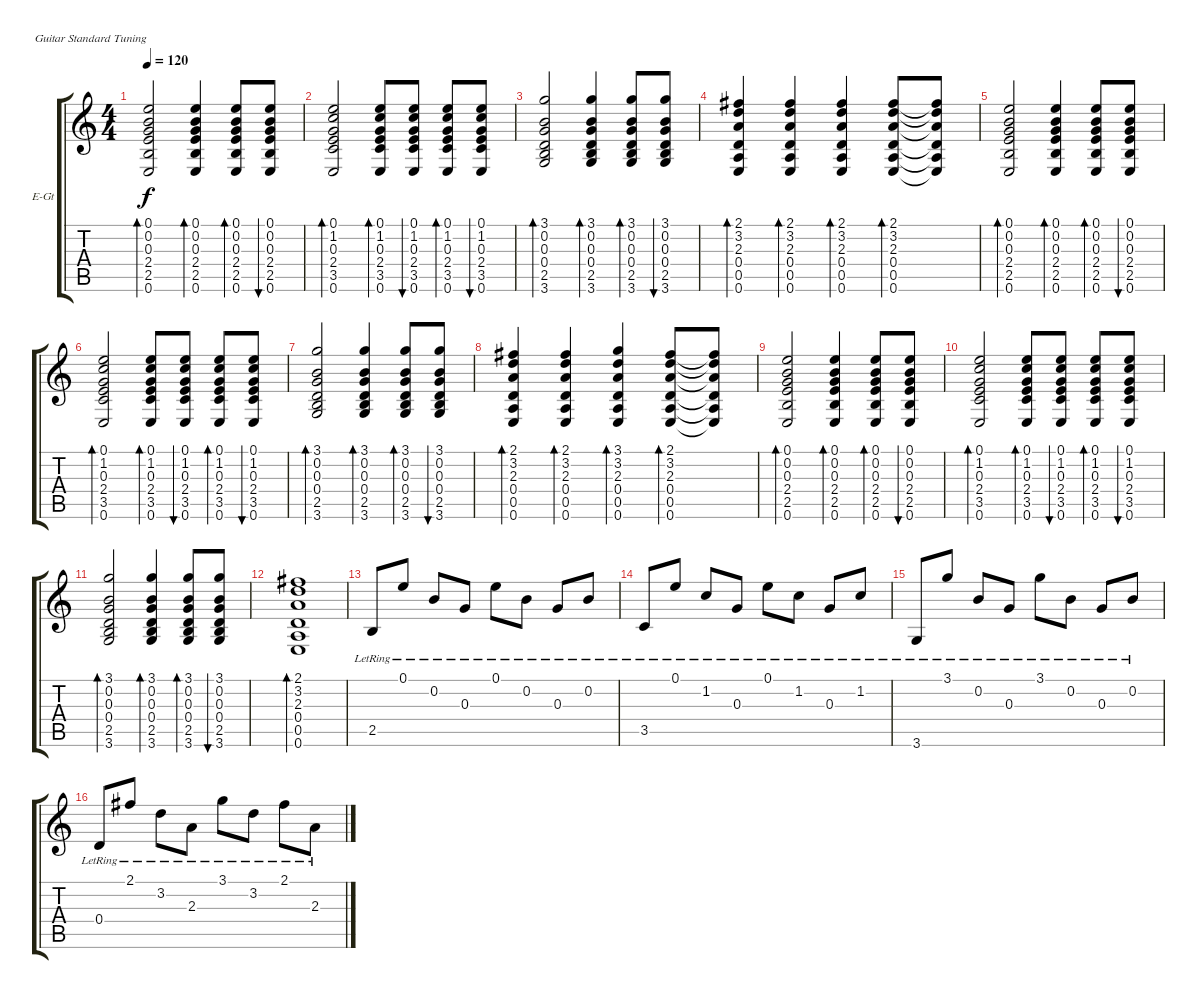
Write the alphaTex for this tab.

\defaultSystemsLayout 4
\bracketExtendMode groupsimilarinstruments
\firstSystemTrackNameOrientation horizontal
\otherSystemsTrackNameOrientation horizontal
\track ("Electric Guitar" "E-Gt") {instrument electricguitarclean}
\staff {score tabs}
\tuning (E4 B3 G3 D3 A2 E2)
\ts (4 4)
\tempo 120
\clef g2
\ks c
(0.1 0.2 0.3 2.4 2.5 0.6).2{bd 30 dy f} (0.1 0.2 0.3 2.4 2.5 0.6).4{bd 30} (0.1 0.2 0.3 2.4 2.5 0.6).8{bd 30} (0.1 0.2 0.3 2.4 2.5 0.6).8{bu 30} |
(0.1 1.2 0.3 2.4 3.5 0.6).2{bd 30} (0.1 1.2 0.3 2.4 3.5 0.6).8{bd 30} (0.1 1.2 0.3 2.4 3.5 0.6).8{bu 30} (0.1 1.2 0.3 2.4 3.5 0.6).8{bd 30} (0.1 1.2 0.3 2.4 3.5 0.6).8{bu 30} |
(3.1 0.2 0.3 0.4 2.5 3.6).2{bd 30} (3.1 0.2 0.3 0.4 2.5 3.6).4{bd 30} (3.1 0.2 0.3 0.4 2.5 3.6).8{bd 30} (3.1 0.2 0.3 0.4 2.5 3.6).8{bu 30} |
(2.1 3.2 2.3 0.4 0.5 0.6).4{bd 30} (2.1 3.2 2.3 0.4 0.5 0.6).4{bd 30} (2.1 3.2 2.3 0.4 0.5 0.6).4{bd 30} (2.1 3.2 2.3 0.4 0.5 0.6).8{bd 30} (2.1{t} 3.2{t} 2.3{t} 0.4{t} 0.5{t} 0.6{t}).8 |
(0.1 0.2 0.3 2.4 2.5 0.6).2{bd 30} (0.1 0.2 0.3 2.4 2.5 0.6).4{bd 30} (0.1 0.2 0.3 2.4 2.5 0.6).8{bd 30} (0.1 0.2 0.3 2.4 2.5 0.6).8{bu 30} |
(0.1 1.2 0.3 2.4 3.5 0.6).2{bd 30} (0.1 1.2 0.3 2.4 3.5 0.6).8{bd 30} (0.1 1.2 0.3 2.4 3.5 0.6).8{bu 30} (0.1 1.2 0.3 2.4 3.5 0.6).8{bd 30} (0.1 1.2 0.3 2.4 3.5 0.6).8{bu 30} |
(3.1 0.2 0.3 0.4 2.5 3.6).2{bd 30} (3.1 0.2 0.3 0.4 2.5 3.6).4{bd 30} (3.1 0.2 0.3 0.4 2.5 3.6).8{bd 30} (3.1 0.2 0.3 0.4 2.5 3.6).8{bu 30} |
(2.1 3.2 2.3 0.4 0.5 0.6).4{bd 30} (2.1 3.2 2.3 0.4 0.5 0.6).4{bd 30} (3.1 3.2 2.3 0.4 0.5 0.6).4{bd 30} (2.1 3.2 2.3 0.4 0.5 0.6).8{bd 30} (2.1{t} 3.2{t} 2.3{t} 0.4{t} 0.5{t} 0.6{t}).8 |
(0.1 0.2 0.3 2.4 2.5 0.6).2{bd 30} (0.1 0.2 0.3 2.4 2.5 0.6).4{bd 30} (0.1 0.2 0.3 2.4 2.5 0.6).8{bd 30} (0.1 0.2 0.3 2.4 2.5 0.6).8{bu 30} |
(0.1 1.2 0.3 2.4 3.5 0.6).2{bd 30} (0.1 1.2 0.3 2.4 3.5 0.6).8{bd 30} (0.1 1.2 0.3 2.4 3.5 0.6).8{bu 30} (0.1 1.2 0.3 2.4 3.5 0.6).8{bd 30} (0.1 1.2 0.3 2.4 3.5 0.6).8{bu 30} |
(3.1 0.2 0.3 0.4 2.5 3.6).2{bd 30} (3.1 0.2 0.3 0.4 2.5 3.6).4{bd 30} (3.1 0.2 0.3 0.4 2.5 3.6).8{bd 30} (3.1 0.2 0.3 0.4 2.5 3.6).8{bu 30} |
(2.1 3.2 2.3 0.4 0.5 0.6).1{bd 30} |
2.5{lr}.8 0.1{lr}.8 0.2{lr}.8 0.3{lr}.8 0.1{lr}.8 0.2{lr}.8 0.3{lr}.8 0.2{lr}.8 |
3.5{lr}.8 0.1{lr}.8 1.2{lr}.8 0.3{lr}.8 0.1{lr}.8 1.2{lr}.8 0.3{lr}.8 1.2{lr}.8 |
3.6{lr}.8 3.1{lr}.8 0.2{lr}.8 0.3{lr}.8 3.1{lr}.8 0.2{lr}.8 0.3{lr}.8 0.2{lr}.8 |
0.4{lr}.8 2.1{lr}.8 3.2{lr}.8 2.3{lr}.8 3.1{lr}.8 3.2{lr}.8 2.1{lr}.8 2.3{lr}.8
